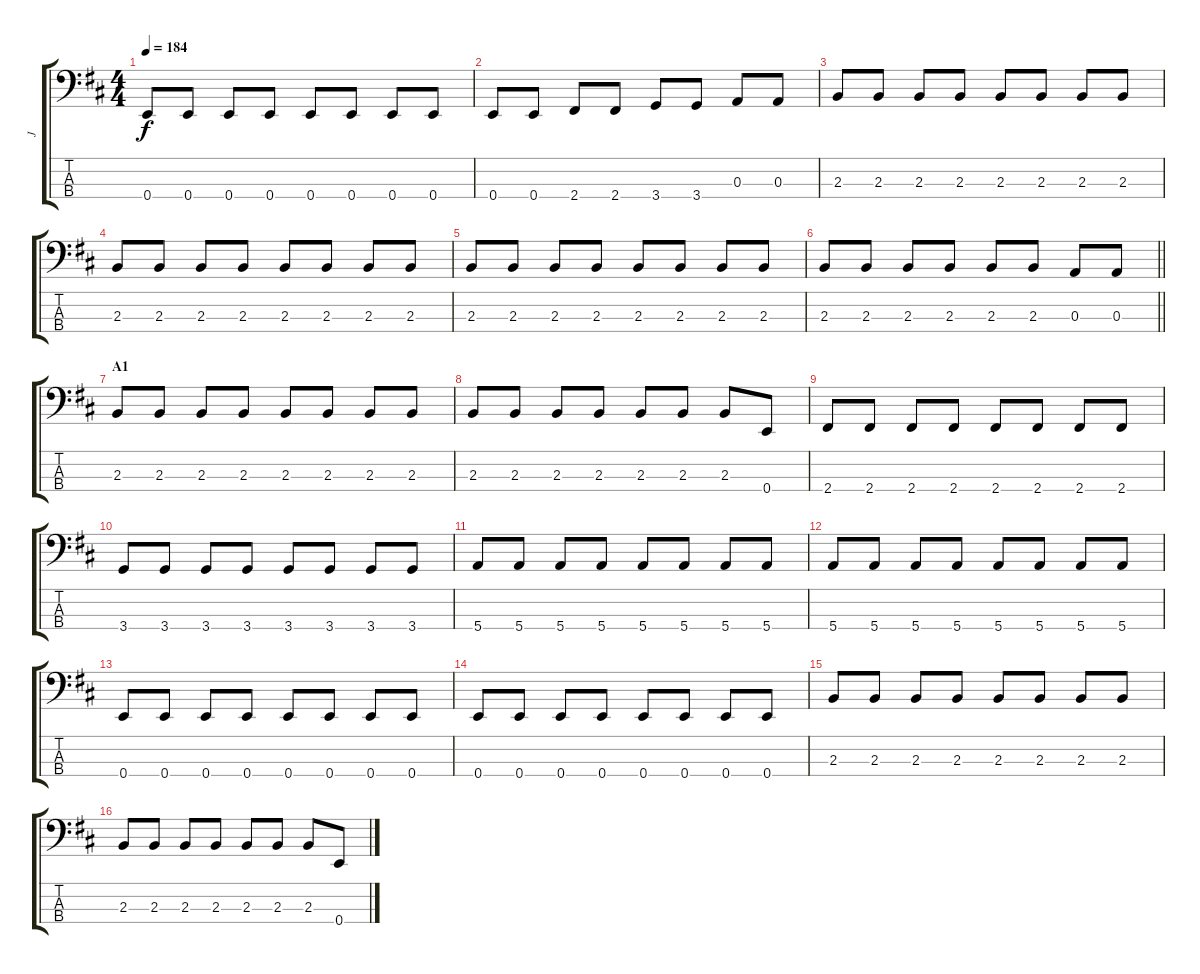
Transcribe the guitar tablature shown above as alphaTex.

\track ("J" "J") {instrument electricbassfinger}
\staff {score tabs}
\tuning (G2 D2 A1 E1) {hide}
\ts (4 4)
\tempo 184
\clef f4
\ks bminor
0.4.8{dy f} 0.4.8 0.4.8 0.4.8 0.4.8 0.4.8 0.4.8 0.4.8 |
0.4.8 0.4.8 2.4.8 2.4.8 3.4.8 3.4.8 0.3.8 0.3.8 |
2.3.8 2.3.8 2.3.8 2.3.8 2.3.8 2.3.8 2.3.8 2.3.8 |
2.3.8 2.3.8 2.3.8 2.3.8 2.3.8 2.3.8 2.3.8 2.3.8 |
2.3.8 2.3.8 2.3.8 2.3.8 2.3.8 2.3.8 2.3.8 2.3.8 |
\barLineRight lightlight
2.3.8 2.3.8 2.3.8 2.3.8 2.3.8 2.3.8 0.3.8 0.3.8 |
\section ("" "A1")
2.3.8 2.3.8 2.3.8 2.3.8 2.3.8 2.3.8 2.3.8 2.3.8 |
2.3.8 2.3.8 2.3.8 2.3.8 2.3.8 2.3.8 2.3.8 0.4.8 |
2.4.8 2.4.8 2.4.8 2.4.8 2.4.8 2.4.8 2.4.8 2.4.8 |
3.4.8 3.4.8 3.4.8 3.4.8 3.4.8 3.4.8 3.4.8 3.4.8 |
5.4.8 5.4.8 5.4.8 5.4.8 5.4.8 5.4.8 5.4.8 5.4.8 |
5.4.8 5.4.8 5.4.8 5.4.8 5.4.8 5.4.8 5.4.8 5.4.8 |
0.4.8 0.4.8 0.4.8 0.4.8 0.4.8 0.4.8 0.4.8 0.4.8 |
0.4.8 0.4.8 0.4.8 0.4.8 0.4.8 0.4.8 0.4.8 0.4.8 |
2.3.8 2.3.8 2.3.8 2.3.8 2.3.8 2.3.8 2.3.8 2.3.8 |
2.3.8 2.3.8 2.3.8 2.3.8 2.3.8 2.3.8 2.3.8 0.4.8
